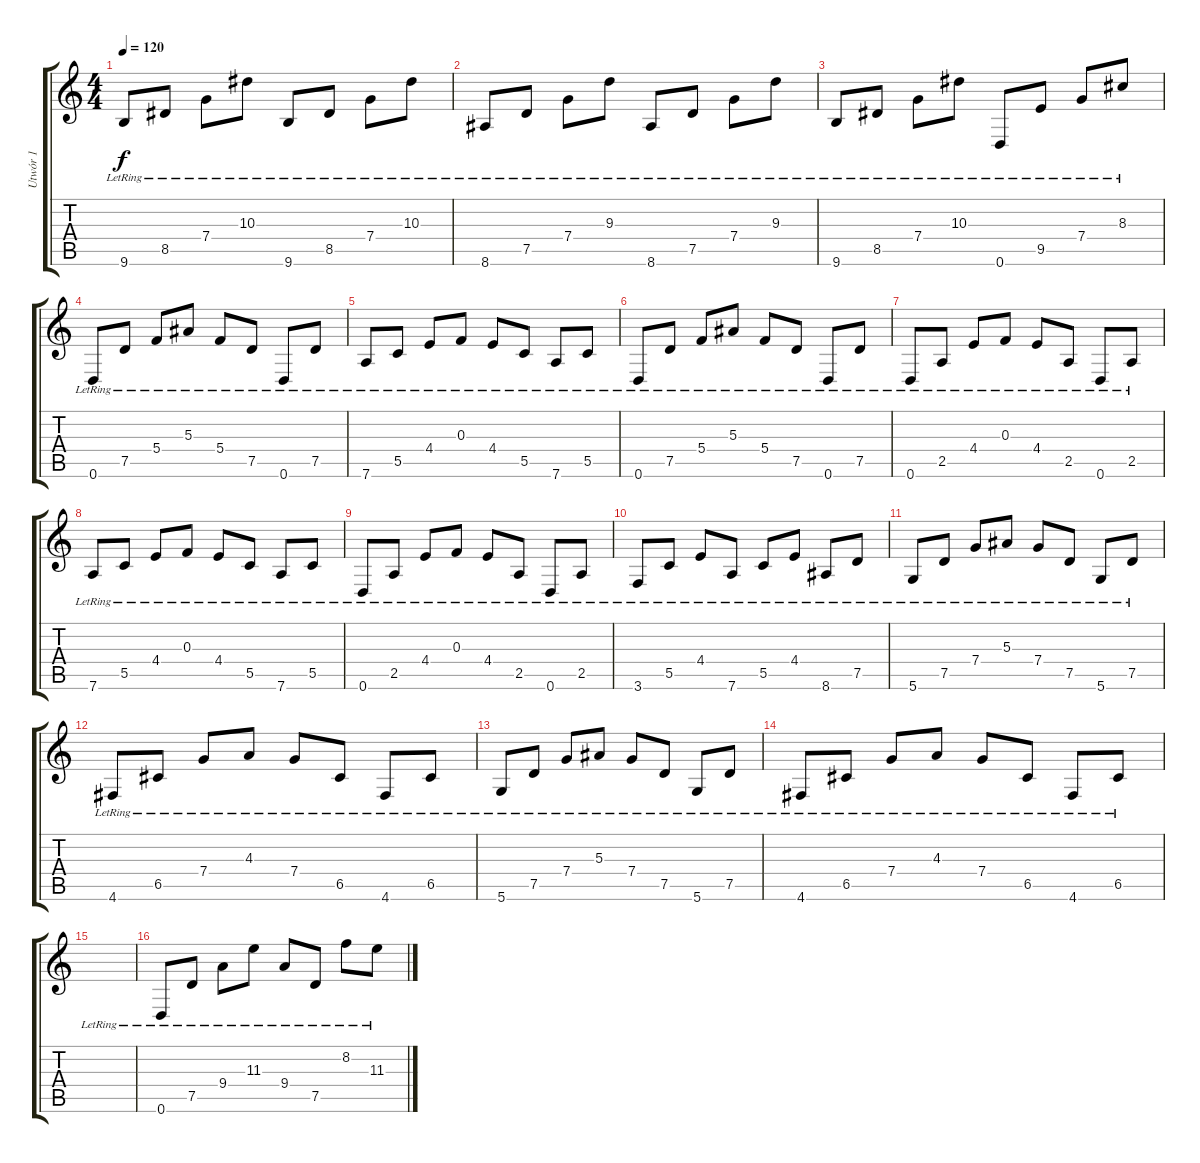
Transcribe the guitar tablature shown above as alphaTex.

\track ("Utwór 1" "Utwór 1") {instrument acousticguitarsteel}
\staff {score tabs}
\tuning (D4 A3 F3 C3 G2 D2) {hide}
\ts (4 4)
\tempo 120
\clef g2
\ks c
9.6{lr}.8{dy f} 8.5{lr}.8 7.4{lr}.8 10.3{lr}.8 9.6{lr}.8 8.5{lr}.8 7.4{lr}.8 10.3{lr}.8 |
8.6{lr}.8 7.5{lr}.8 7.4{lr}.8 9.3{lr}.8 8.6{lr}.8 7.5{lr}.8 7.4{lr}.8 9.3{lr}.8 |
9.6{lr}.8 8.5{lr}.8 7.4{lr}.8 10.3{lr}.8 0.6{lr}.8 9.5{lr}.8 7.4{lr}.8 8.3{lr}.8 |
0.6{lr}.8 7.5{lr}.8 5.4{lr}.8 5.3{lr}.8 5.4{lr}.8 7.5{lr}.8 0.6{lr}.8 7.5{lr}.8 |
7.6{lr}.8 5.5{lr}.8 4.4{lr}.8 0.3{lr}.8 4.4{lr}.8 5.5{lr}.8 7.6{lr}.8 5.5{lr}.8 |
0.6{lr}.8 7.5{lr}.8 5.4{lr}.8 5.3{lr}.8 5.4{lr}.8 7.5{lr}.8 0.6{lr}.8 7.5{lr}.8 |
0.6{lr}.8 2.5{lr}.8 4.4{lr}.8 0.3{lr}.8 4.4{lr}.8 2.5{lr}.8 0.6{lr}.8 2.5{lr}.8 |
7.6{lr}.8 5.5{lr}.8 4.4{lr}.8 0.3{lr}.8 4.4{lr}.8 5.5{lr}.8 7.6{lr}.8 5.5{lr}.8 |
0.6{lr}.8 2.5{lr}.8 4.4{lr}.8 0.3{lr}.8 4.4{lr}.8 2.5{lr}.8 0.6{lr}.8 2.5{lr}.8 |
3.6{lr}.8 5.5{lr}.8 4.4{lr}.8 7.6{lr}.8 5.5{lr}.8 4.4{lr}.8 8.6{lr}.8 7.5{lr}.8 |
5.6{lr}.8 7.5{lr}.8 7.4{lr}.8 5.3{lr}.8 7.4{lr}.8 7.5{lr}.8 5.6{lr}.8 7.5{lr}.8 |
4.6{lr}.8 6.5{lr}.8 7.4{lr}.8 4.3{lr}.8 7.4{lr}.8 6.5{lr}.8 4.6{lr}.8 6.5{lr}.8 |
5.6{lr}.8 7.5{lr}.8 7.4{lr}.8 5.3{lr}.8 7.4{lr}.8 7.5{lr}.8 5.6{lr}.8 7.5{lr}.8 |
4.6{lr}.8 6.5{lr}.8 7.4{lr}.8 4.3{lr}.8 7.4{lr}.8 6.5{lr}.8 4.6{lr}.8 6.5{lr}.8 |
|
0.6{lr}.8 7.5{lr}.8 9.4{lr}.8 11.3{lr}.8 9.4{lr}.8 7.5{lr}.8 8.2{lr}.8 11.3{lr}.8
